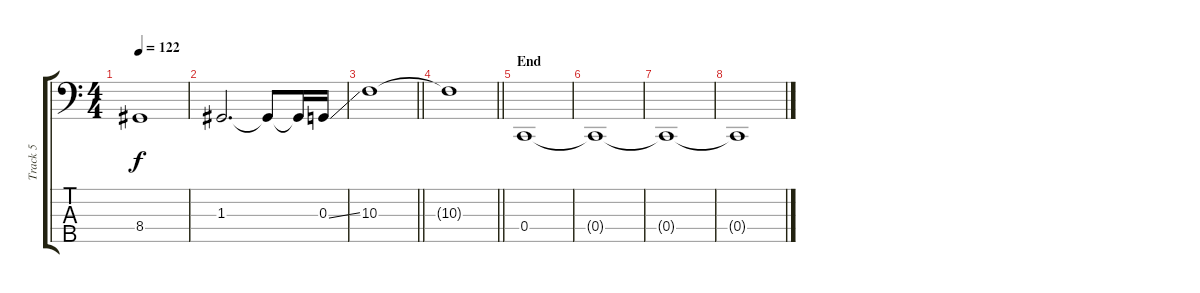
\track ("Track 5" "Track 5") {instrument electricbasspick}
\staff {score tabs}
\tuning (F2 C2 G1 C1 A0) {hide}
\ts (4 4)
\tempo 122
\clef f4
\ks c
8.4.1{dy f} |
1.3.2{d} 1.3{t}.8 1.3{t}.16 0.3{ss}.16 |
\barLineRight lightlight
10.3.1 |
\barLineRight lightlight
10.3{t}.1 |
\section ("" "End")
0.4.1 |
0.4{t}.1 |
0.4{t}.1 |
0.4{t}.1
